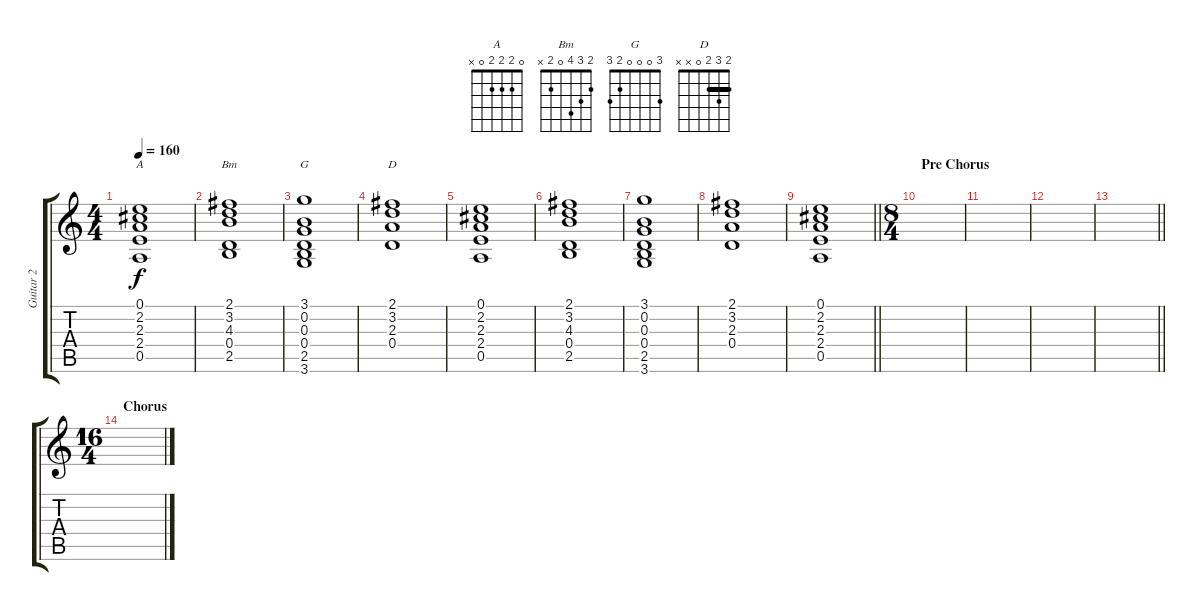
\track ("Guitar 2" "Guitar 2") {instrument electricguitarjazz}
\staff {score tabs}
\tuning (E4 B3 G3 D3 A2 E2) {hide}
\chord ("A" 0 2 2 2 0 x)
\chord ("Bm" 2 3 4 0 2 x)
\chord ("G" 3 0 0 0 2 3)
\chord ("D" 2 3 2 0 x x) {barre 2}
\ts (4 4)
\tempo 160
\clef g2
\ks c
(0.1 2.2 2.3 2.4 0.5).1{ch "A" dy f} |
(2.1 3.2 4.3 0.4 2.5).1{ch "Bm"} |
(3.1 0.2 0.3 0.4 2.5 3.6).1{ch "G"} |
(2.1 3.2 2.3 0.4).1{ch "D"} |
(0.1 2.2 2.3 2.4 0.5).1 |
(2.1 3.2 4.3 0.4 2.5).1 |
(3.1 0.2 0.3 0.4 2.5 3.6).1 |
(2.1 3.2 2.3 0.4).1 |
\barLineRight lightlight
(0.1 2.2 2.3 2.4 0.5).1 |
\ts (8 4)
\section ("" "Pre Chorus")
|
|
|
\barLineRight lightlight
|
\ts (16 4)
\section ("" "Chorus")
